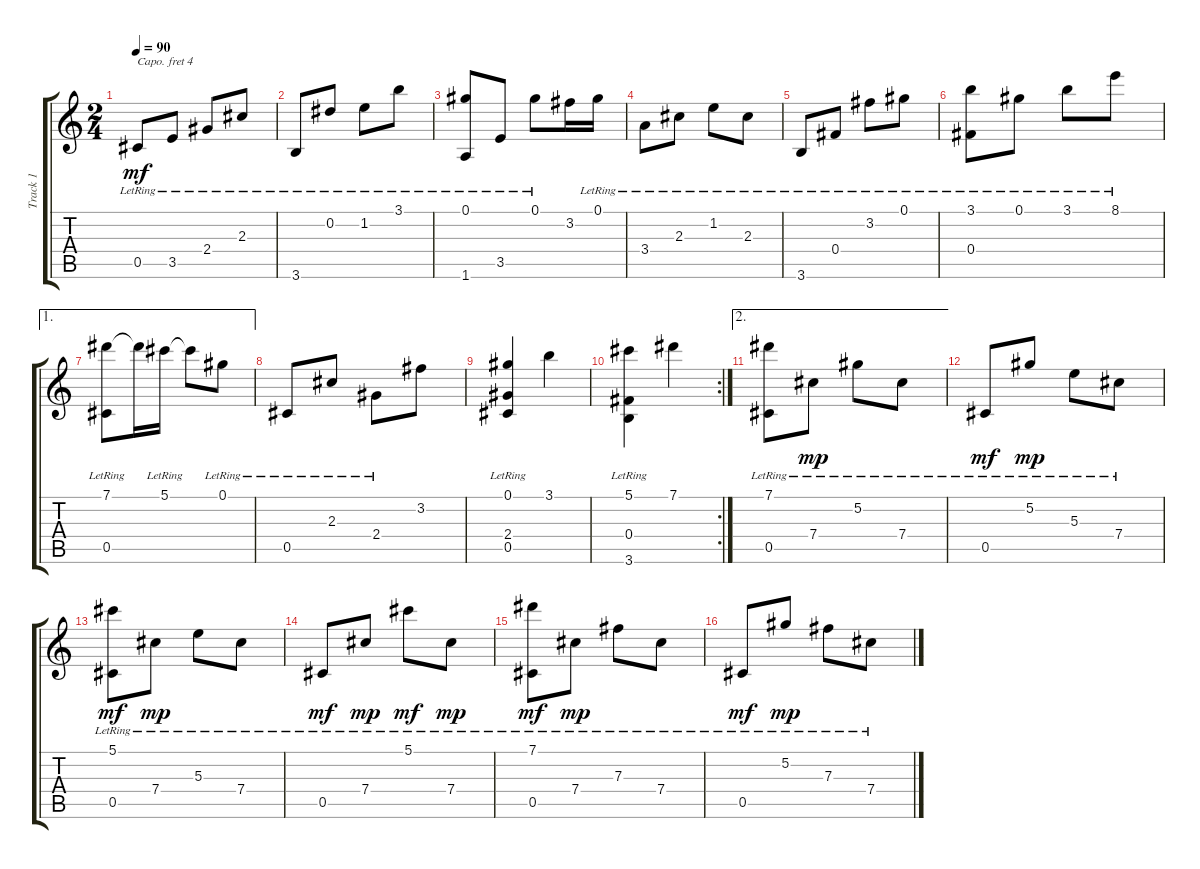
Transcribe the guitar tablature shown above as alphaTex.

\track ("Track 1" "Track 1") {instrument acousticguitarsteel}
\staff {score tabs}
\capo 4
\tuning (E4 B3 G3 D3 A2 E2) {hide}
\ts (2 4)
\tempo 90
\clef g2
\ks c
0.5{lr}.8{dy mf} 3.5{lr}.8 2.4{lr}.8 2.3{lr}.8 |
3.6{lr}.8 0.2{lr}.8 1.2{lr}.8 3.1{lr}.8 |
(0.1{lr} 1.6{lr}).8 3.5{lr}.8 0.1{lr}.8 3.2.16 0.1{lr}.16 |
3.4{lr}.8 2.3{lr}.8 1.2{lr}.8 2.3{lr}.8 |
3.6{lr}.8 0.4{lr}.8 3.2{lr}.8 0.1{lr}.8 |
(3.1{lr} 0.4{lr}).8 0.1{lr}.8 3.1{lr}.8 8.1{lr}.8 |
\ae 1
(7.1{lr} 0.5{lr}).8 7.1{t}.16 5.1{lr}.16 5.1{t}.8 0.1{lr}.8 |
0.5{lr}.8 2.3{lr}.8 2.4{lr}.8 3.2.8 |
(0.1{lr} 2.4{lr} 0.5{lr}).4 3.1.4 |
\rc 2
(5.1 0.4{lr} 3.6{lr}).4 7.1.4 |
\ae 2
(7.1{lr} 0.5{lr}).8 7.4{lr}.8{dy mp} 5.2{lr}.8 7.4{lr}.8 |
0.5{lr}.8{dy mf} 5.2{lr}.8{dy mp} 5.3{lr}.8 7.4{lr}.8 |
(5.1{lr} 0.5{lr}).8{dy mf} 7.4{lr}.8{dy mp} 5.3{lr}.8 7.4{lr}.8 |
0.5{lr}.8{dy mf} 7.4{lr}.8{dy mp} 5.1{lr}.8{dy mf} 7.4{lr}.8{dy mp} |
(7.1{lr} 0.5{lr}).8{dy mf} 7.4{lr}.8{dy mp} 7.3{lr}.8 7.4{lr}.8 |
0.5{lr}.8{dy mf} 5.2{lr}.8{dy mp} 7.3{lr}.8 7.4{lr}.8
